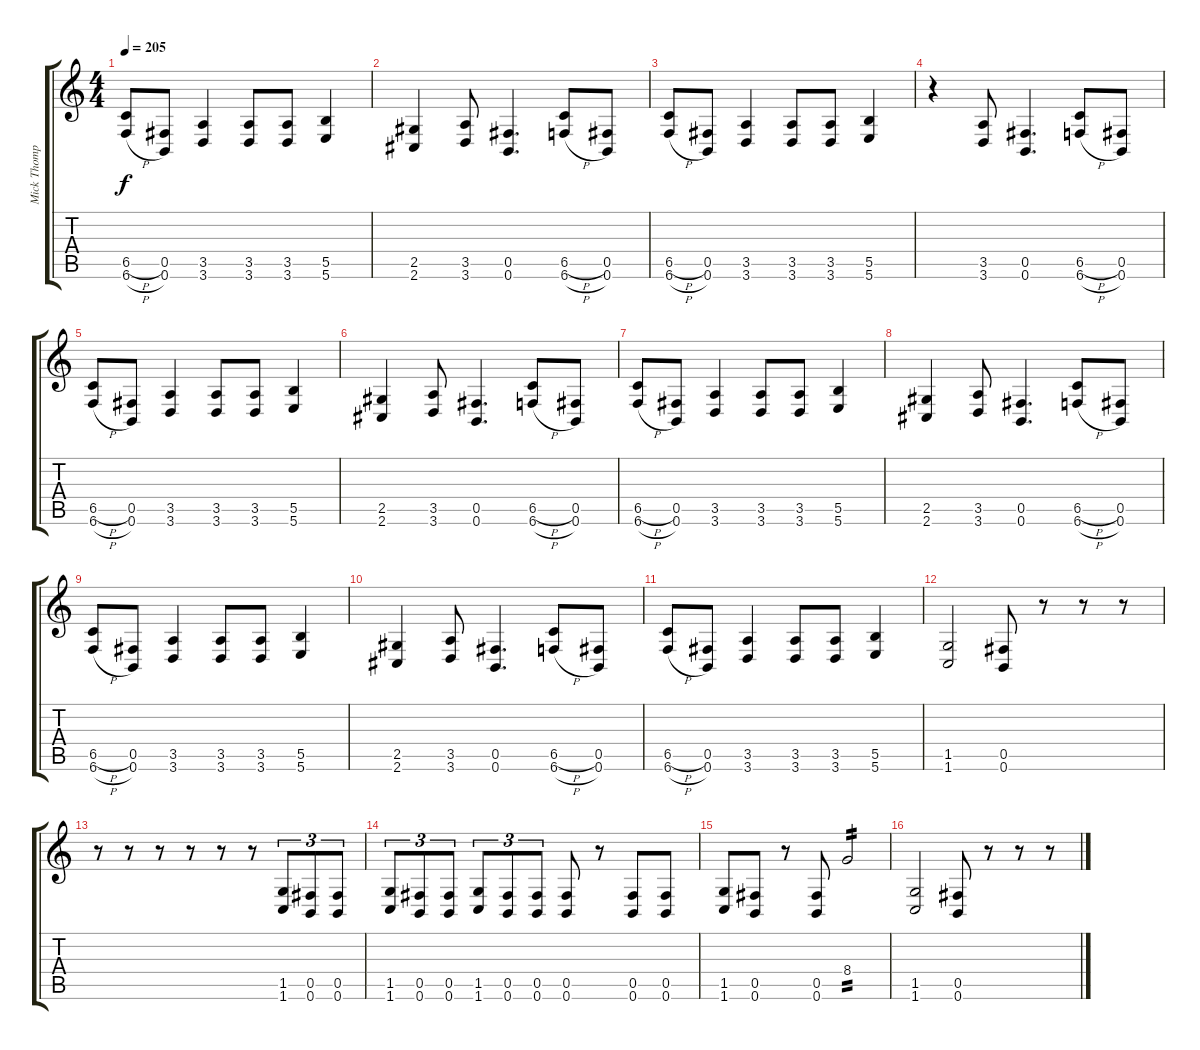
\track ("Mick Thompson" "Mick Thomp") {instrument distortionguitar}
\staff {score tabs}
\tuning (Db4 Ab3 E3 B2 Gb2 B1) {hide}
\ts (4 4)
\tempo 205
\clef g2
\ks c
(6.5{h} 6.6{h}).8{dy f} (0.5 0.6).8 (3.5 3.6).4 (3.5 3.6).8 (3.5 3.6).8 (5.5 5.6).4 |
(2.5 2.6).4 (3.5 3.6).8 (0.5 0.6).4{d} (6.5{h} 6.6{h}).8 (0.5 0.6).8 |
(6.5{h} 6.6{h}).8 (0.5 0.6).8 (3.5 3.6).4 (3.5 3.6).8 (3.5 3.6).8 (5.5 5.6).4 |
r.4 (3.5 3.6).8 (0.5 0.6).4{d} (6.5{h} 6.6{h}).8 (0.5 0.6).8 |
(6.5{h} 6.6{h}).8 (0.5 0.6).8 (3.5 3.6).4 (3.5 3.6).8 (3.5 3.6).8 (5.5 5.6).4 |
(2.5 2.6).4 (3.5 3.6).8 (0.5 0.6).4{d} (6.5{h} 6.6{h}).8 (0.5 0.6).8 |
(6.5{h} 6.6{h}).8 (0.5 0.6).8 (3.5 3.6).4 (3.5 3.6).8 (3.5 3.6).8 (5.5 5.6).4 |
(2.5 2.6).4 (3.5 3.6).8 (0.5 0.6).4{d} (6.5{h} 6.6{h}).8 (0.5 0.6).8 |
(6.5{h} 6.6{h}).8 (0.5 0.6).8 (3.5 3.6).4 (3.5 3.6).8 (3.5 3.6).8 (5.5 5.6).4 |
(2.5 2.6).4 (3.5 3.6).8 (0.5 0.6).4{d} (6.5{h} 6.6{h}).8 (0.5 0.6).8 |
(6.5{h} 6.6{h}).8 (0.5 0.6).8 (3.5 3.6).4 (3.5 3.6).8 (3.5 3.6).8 (5.5 5.6).4 |
(1.5 1.6).2 (0.5 0.6).8 r.8 r.8 r.8 |
r.8 r.8 r.8 r.8 r.8 r.8 (1.5 1.6).8{tu (3 2)} (0.5 0.6).8{tu (3 2)} (0.5 0.6).8{tu (3 2)} |
(1.5 1.6).8{tu (3 2)} (0.5 0.6).8{tu (3 2)} (0.5 0.6).8{tu (3 2)} (1.5 1.6).8{tu (3 2)} (0.5 0.6).8{tu (3 2)} (0.5 0.6).8{tu (3 2)} (0.5 0.6).8 r.8 (0.5 0.6).8 (0.5 0.6).8 |
(1.5 1.6).8 (0.5 0.6).8 r.8 (0.5 0.6).8 8.4.2{tp 2} |
(1.5 1.6).2 (0.5 0.6).8 r.8 r.8 r.8
